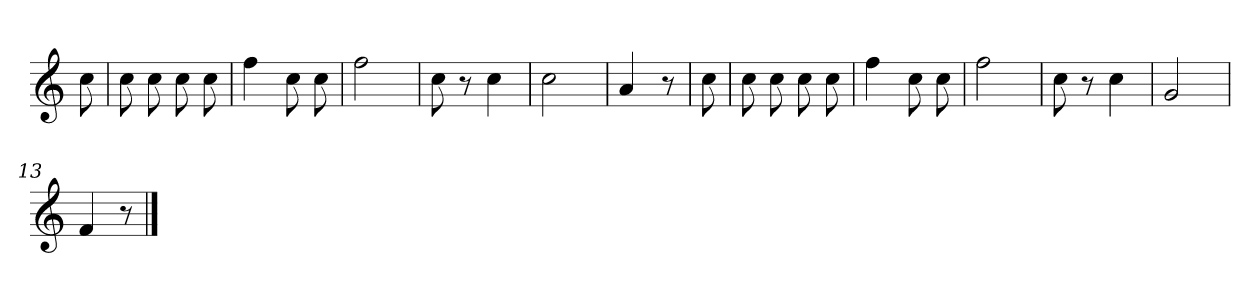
**kern
*part1
*staff1
*clefG2
*k[]
=
8cc
=1
8cc
8cc
8cc
8cc
=2
4ff
8cc
8cc
=3
2ff
=4
8cc
8r
4cc
=5
2cc
=6
4a
8r
=7
8cc
=8
8cc
8cc
8cc
8cc
=9
4ff
8cc
8cc
=10
2ff
=11
8cc
8r
4cc
=12
2g
=13
4f
8r
==
*-
